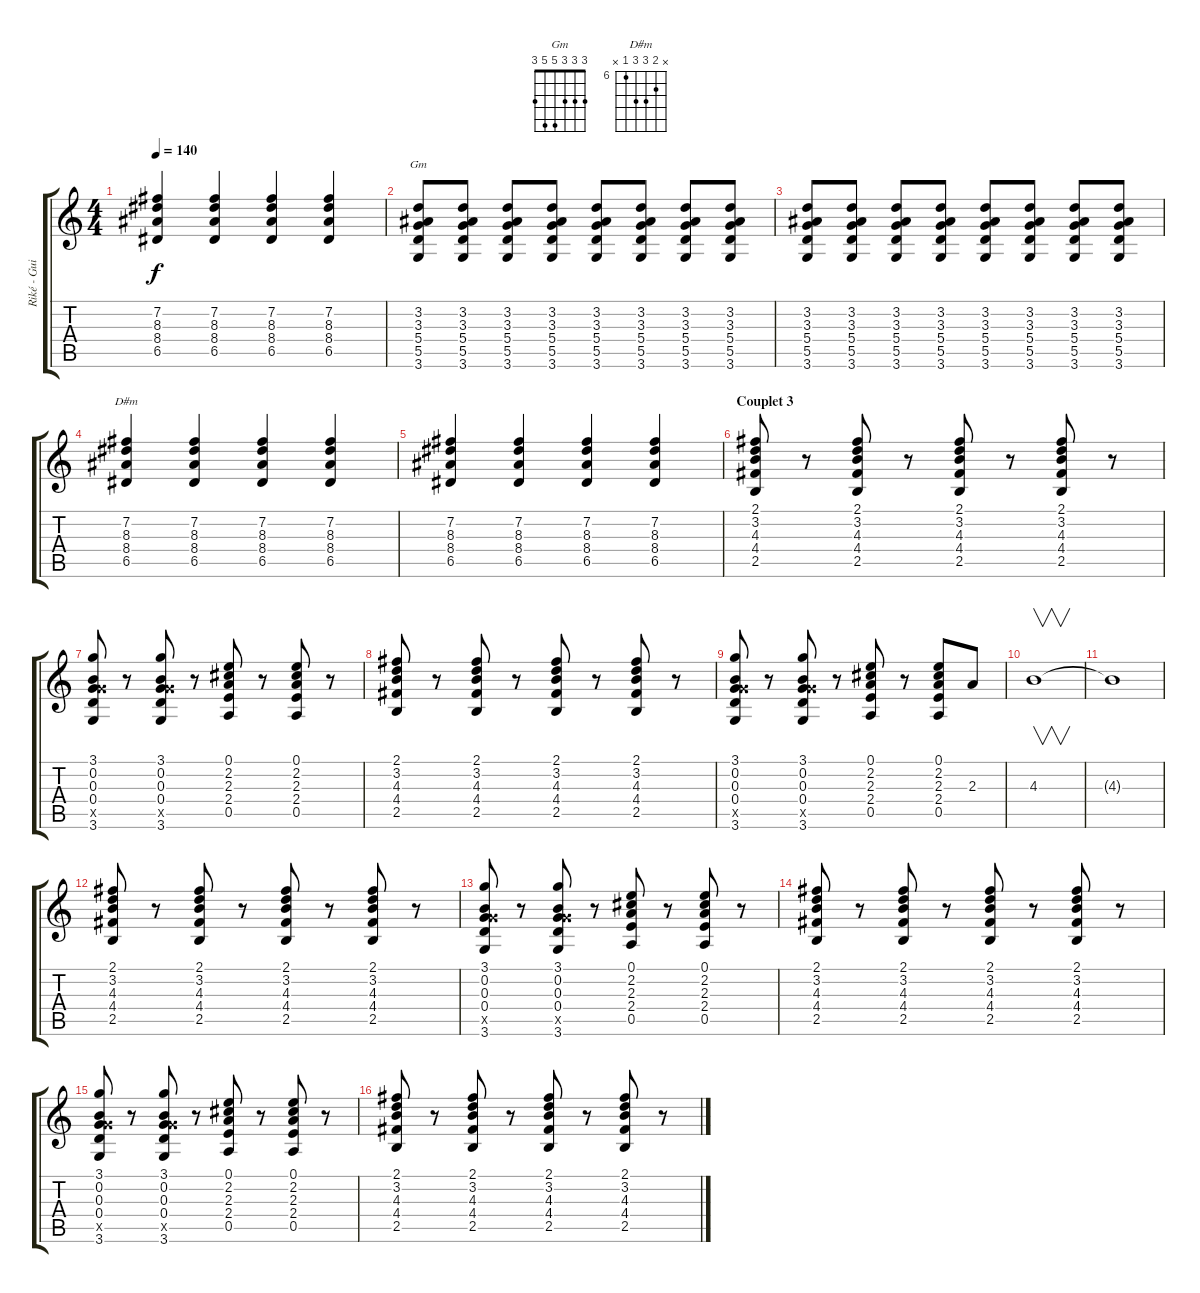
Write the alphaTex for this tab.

\track ("Riké - Guitare" "Riké - Gui") {instrument acousticguitarsteel}
\staff {score tabs}
\tuning (E4 B3 G3 D3 A2 E2) {hide}
\chord ("Gm" 3 3 3 5 5 3)
\chord ("D#m" x 7 8 8 6 x) {firstfret 6}
\ts (4 4)
\tempo 140
\clef g2
\ks c
(7.2 8.3 8.4 6.5).4{dy f} (7.2 8.3 8.4 6.5).4 (7.2 8.3 8.4 6.5).4 (7.2 8.3 8.4 6.5).4 |
(3.2 3.3 5.4 5.5 3.6).8{ch "Gm"} (3.2 3.3 5.4 5.5 3.6).8 (3.2 3.3 5.4 5.5 3.6).8 (3.2 3.3 5.4 5.5 3.6).8 (3.2 3.3 5.4 5.5 3.6).8 (3.2 3.3 5.4 5.5 3.6).8 (3.2 3.3 5.4 5.5 3.6).8 (3.2 3.3 5.4 5.5 3.6).8 |
(3.2 3.3 5.4 5.5 3.6).8 (3.2 3.3 5.4 5.5 3.6).8 (3.2 3.3 5.4 5.5 3.6).8 (3.2 3.3 5.4 5.5 3.6).8 (3.2 3.3 5.4 5.5 3.6).8 (3.2 3.3 5.4 5.5 3.6).8 (3.2 3.3 5.4 5.5 3.6).8 (3.2 3.3 5.4 5.5 3.6).8 |
(7.2 8.3 8.4 6.5).4{ch "D#m"} (7.2 8.3 8.4 6.5).4 (7.2 8.3 8.4 6.5).4 (7.2 8.3 8.4 6.5).4 |
(7.2 8.3 8.4 6.5).4 (7.2 8.3 8.4 6.5).4 (7.2 8.3 8.4 6.5).4 (7.2 8.3 8.4 6.5).4 |
\section ("" "Couplet 3")
(2.1 3.2 4.3 4.4 2.5).8 r.8 (2.1 3.2 4.3 4.4 2.5).8 r.8 (2.1 3.2 4.3 4.4 2.5).8 r.8 (2.1 3.2 4.3 4.4 2.5).8 r.8 |
(3.1 0.2 0.3 0.4 10.5{x} 3.6).8 r.8 (3.1 0.2 0.3 0.4 10.5{x} 3.6).8 r.8 (0.1 2.2 2.3 2.4 0.5).8 r.8 (0.1 2.2 2.3 2.4 0.5).8 r.8 |
(2.1 3.2 4.3 4.4 2.5).8 r.8 (2.1 3.2 4.3 4.4 2.5).8 r.8 (2.1 3.2 4.3 4.4 2.5).8 r.8 (2.1 3.2 4.3 4.4 2.5).8 r.8 |
(3.1 0.2 0.3 0.4 10.5{x} 3.6).8 r.8 (3.1 0.2 0.3 0.4 10.5{x} 3.6).8 r.8 (0.1 2.2 2.3 2.4 0.5).8 r.8 (0.1 2.2 2.3 2.4 0.5).8 2.3.8 |
4.3.1{v} |
4.3{t}.1 |
(2.1 3.2 4.3 4.4 2.5).8 r.8 (2.1 3.2 4.3 4.4 2.5).8 r.8 (2.1 3.2 4.3 4.4 2.5).8 r.8 (2.1 3.2 4.3 4.4 2.5).8 r.8 |
(3.1 0.2 0.3 0.4 10.5{x} 3.6).8 r.8 (3.1 0.2 0.3 0.4 10.5{x} 3.6).8 r.8 (0.1 2.2 2.3 2.4 0.5).8 r.8 (0.1 2.2 2.3 2.4 0.5).8 r.8 |
(2.1 3.2 4.3 4.4 2.5).8 r.8 (2.1 3.2 4.3 4.4 2.5).8 r.8 (2.1 3.2 4.3 4.4 2.5).8 r.8 (2.1 3.2 4.3 4.4 2.5).8 r.8 |
(3.1 0.2 0.3 0.4 10.5{x} 3.6).8 r.8 (3.1 0.2 0.3 0.4 10.5{x} 3.6).8 r.8 (0.1 2.2 2.3 2.4 0.5).8 r.8 (0.1 2.2 2.3 2.4 0.5).8 r.8 |
(2.1 3.2 4.3 4.4 2.5).8 r.8 (2.1 3.2 4.3 4.4 2.5).8 r.8 (2.1 3.2 4.3 4.4 2.5).8 r.8 (2.1 3.2 4.3 4.4 2.5).8 r.8
